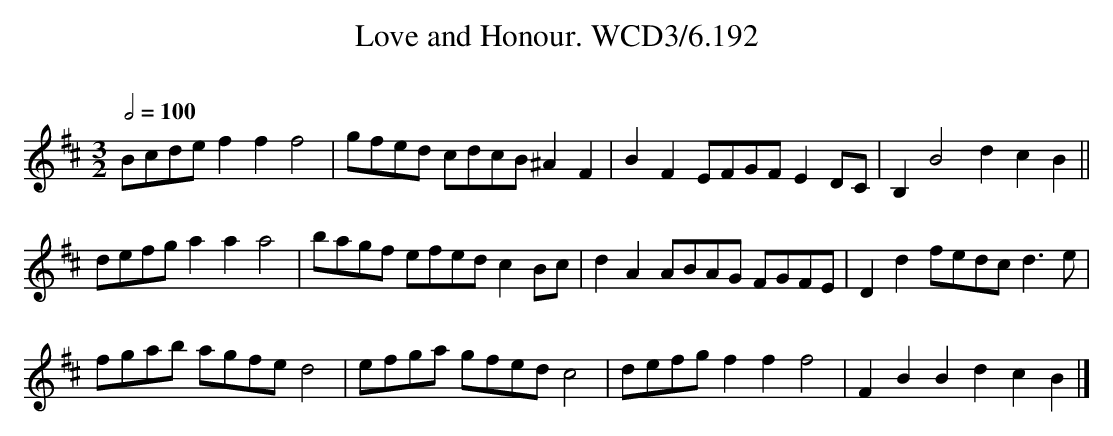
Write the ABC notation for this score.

X:1
T:Love and Honour. WCD3/6.192
O:
M:3/2
L:1/8
Q:1/2=100
K:Bm
Bcde f2f2 f4|gfed cdcB ^A2 F2|B2F2 EFGF E2 DC|B,2 B4 d2c2B2||
defg a2a2 a4|bagf efed c2 Bc|d2A2 ABAG FGFE|D2d2 fedc d3 e|
fgab agfe d4|efga gfed c4|defg f2f2 f4|F2B2B2d2c2B2|]
